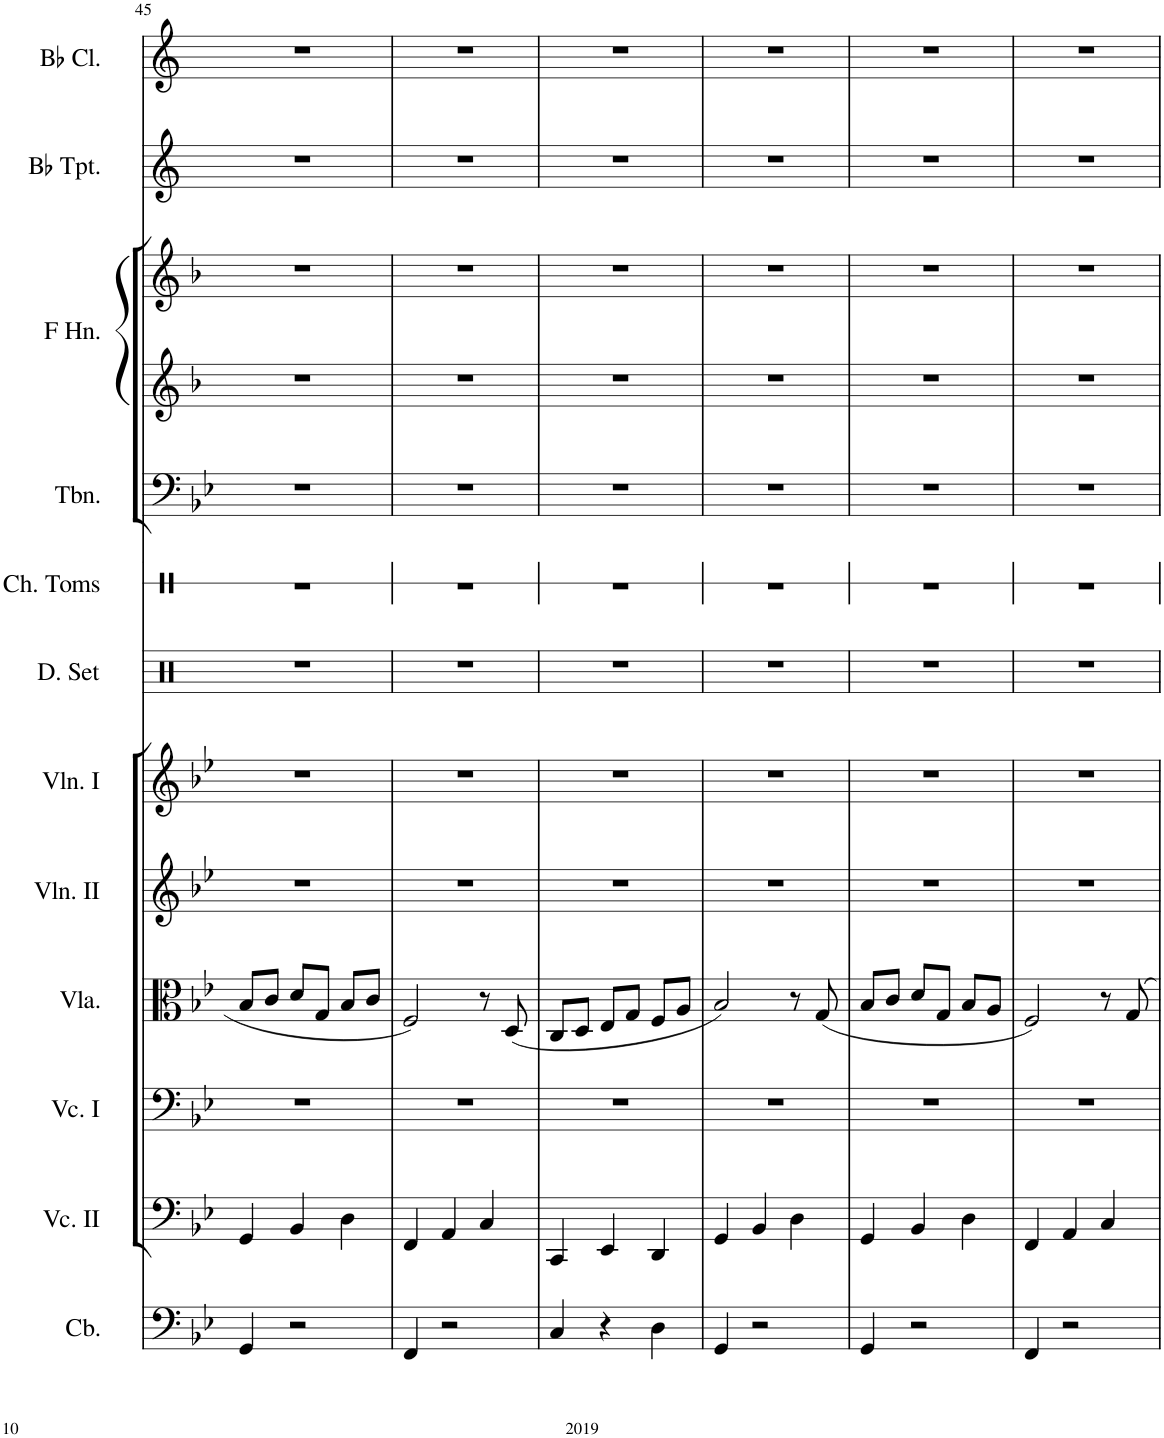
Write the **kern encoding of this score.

**kern	**kern	**kern	**kern	**kern	**kern	**kern	**kern	**kern	**kern	**kern	**kern	**kern
*part12	*part11	*part10	*part9	*part8	*part7	*part6	*part5	*part4	*part3	*part3	*part2	*part1
*staff13	*staff12	*staff11	*staff10	*staff9	*staff8	*staff7	*staff6	*staff5	*staff4	*staff3	*staff2	*staff1
*I"Contrabasses	*I"Violoncellos II	*I"Violoncellos I	*I"Violas	*I"Violins II	*I"Violins I	*I"Drumset	*I"Chinese Tom-Toms	*I"Trombone	*I"French Horn	*	*I"Trumpets in Bb	*I"Clarinets in Bb
*I'Cb.	*I'Vc. II	*I'Vc. I	*I'Vla.	*I'Vln. II	*I'Vln. I	*I'D. Set	*I'Ch. Toms	*I'Tbn.	*I'F Hn.	*	*	*
!!LO:PB:g=z
*clefF4	*clefF4	*clefF4	*clefC3	*clefG2	*clefG2	*clefX	*clefX	*clefF4	*clefG2	*clefG2	*clefG2	*clefG2
*Trd7c12	*	*	*	*	*	*	*	*	*Trd4c7	*Trd4c7	*Trd1c2	*Trd1c2
*k[b-e-]	*k[b-e-]	*k[b-e-]	*k[b-e-]	*k[b-e-]	*k[b-e-]	*k[]	*k[]	*k[b-e-]	*k[b-]	*k[b-]	*k[]	*k[]
*M3/4	*M3/4	*M3/4	*M3/4	*M3/4	*M3/4	*M3/4	*M3/4	*M3/4	*M3/4	*M3/4	*M3/4	*M3/4
=45	=45	=45	=45	=45	=45	=45	=45	=45	=45	=45	=45	=45
4GG/	4GG/	2.r	8B-/L	2.r	2.r	2.r	2.r	2.r	2.r	2.r	2.r	2.r
.	.	.	8c/J	.	.	.	.	.	.	.	.	.
2r	4BB-/	.	8d/L	.	.	.	.	.	.	.	.	.
.	.	.	8G/J	.	.	.	.	.	.	.	.	.
.	4D\	.	8B-/L	.	.	.	.	.	.	.	.	.
.	.	.	8c/J	.	.	.	.	.	.	.	.	.
=46	=46	=46	=46	=46	=46	=46	=46	=46	=46	=46	=46	=46
4FF/	4FF/	2.r	2F/	2.r	2.r	2.r	2.r	2.r	2.r	2.r	2.r	2.r
2r	4AA/	.	.	.	.	.	.	.	.	.	.	.
.	4C/	.	8r	.	.	.	.	.	.	.	.	.
.	.	.	(8D/	.	.	.	.	.	.	.	.	.
=47	=47	=47	=47	=47	=47	=47	=47	=47	=47	=47	=47	=47
4C/	4CC/	2.r	8C/L	2.r	2.r	2.r	2.r	2.r	2.r	2.r	2.r	2.r
.	.	.	8D/J	.	.	.	.	.	.	.	.	.
4r	4EE-/	.	8E-/L	.	.	.	.	.	.	.	.	.
.	.	.	8G/J	.	.	.	.	.	.	.	.	.
4D\	4DD/	.	8F/L	.	.	.	.	.	.	.	.	.
.	.	.	8A/J	.	.	.	.	.	.	.	.	.
=48	=48	=48	=48	=48	=48	=48	=48	=48	=48	=48	=48	=48
4GG/	4GG/	2.r	2B-/)	2.r	2.r	2.r	2.r	2.r	2.r	2.r	2.r	2.r
2r	4BB-/	.	.	.	.	.	.	.	.	.	.	.
.	4D\	.	8r	.	.	.	.	.	.	.	.	.
.	.	.	(8G/	.	.	.	.	.	.	.	.	.
=49	=49	=49	=49	=49	=49	=49	=49	=49	=49	=49	=49	=49
4GG/	4GG/	2.r	8B-/L	2.r	2.r	2.r	2.r	2.r	2.r	2.r	2.r	2.r
.	.	.	8c/J	.	.	.	.	.	.	.	.	.
2r	4BB-/	.	8d/L	.	.	.	.	.	.	.	.	.
.	.	.	8G/J	.	.	.	.	.	.	.	.	.
.	4D\	.	8B-/L	.	.	.	.	.	.	.	.	.
.	.	.	8A/J	.	.	.	.	.	.	.	.	.
=50	=50	=50	=50	=50	=50	=50	=50	=50	=50	=50	=50	=50
4FF/	4FF/	2.r	2F/)	2.r	2.r	2.r	2.r	2.r	2.r	2.r	2.r	2.r
2r	4AA/	.	.	.	.	.	.	.	.	.	.	.
.	4C/	.	8r	.	.	.	.	.	.	.	.	.
.	.	.	8G/	.	.	.	.	.	.	.	.	.
=	=	=	=	=	=	=	=	=	=	=	=	=
*-	*-	*-	*-	*-	*-	*-	*-	*-	*-	*-	*-	*-
